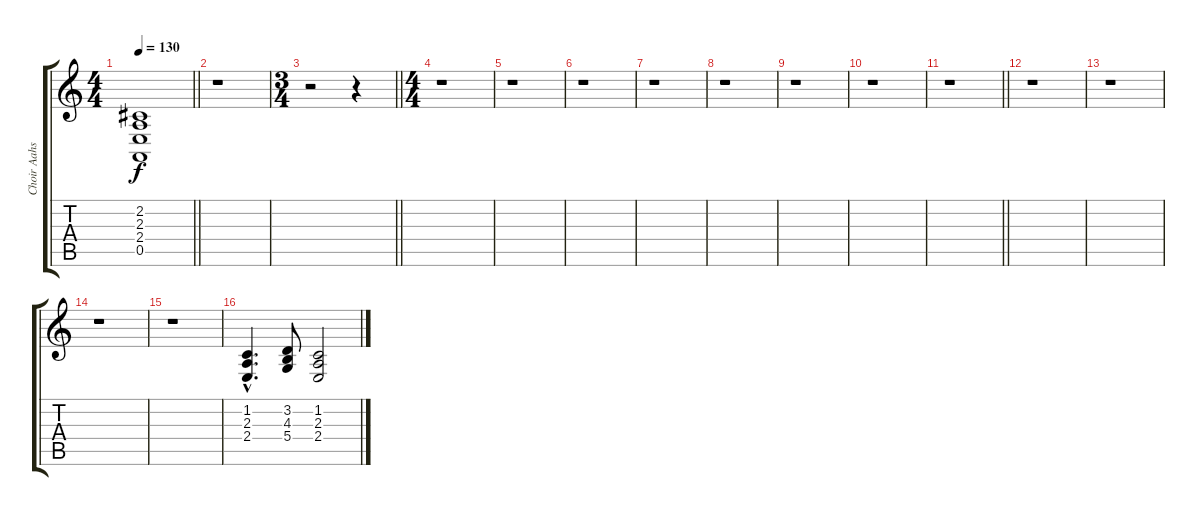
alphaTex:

\track ("Choir Aahs" "Choir Aahs") {instrument choiraahs}
\staff {score tabs}
\tuning (E4 B3 G3 D3 A2 E2) {hide}
\ts (4 4)
\tempo 130
\clef g2
\barLineRight lightlight
\ks c
(2.2 2.3 2.4 0.5).1{dy f} |
r.1 |
\ts (3 4)
\barLineRight lightlight
r.2 r.4 |
\ts (4 4)
r.1 |
r.1 |
r.1 |
r.1 |
r.1 |
r.1 |
r.1 |
\barLineRight lightlight
r.1 |
r.1 |
r.1 |
r.1 |
r.1 |
(1.2{hac} 2.3{hac} 2.4{hac}).4{d} (3.2 4.3 5.4).8 (1.2 2.3 2.4).2
